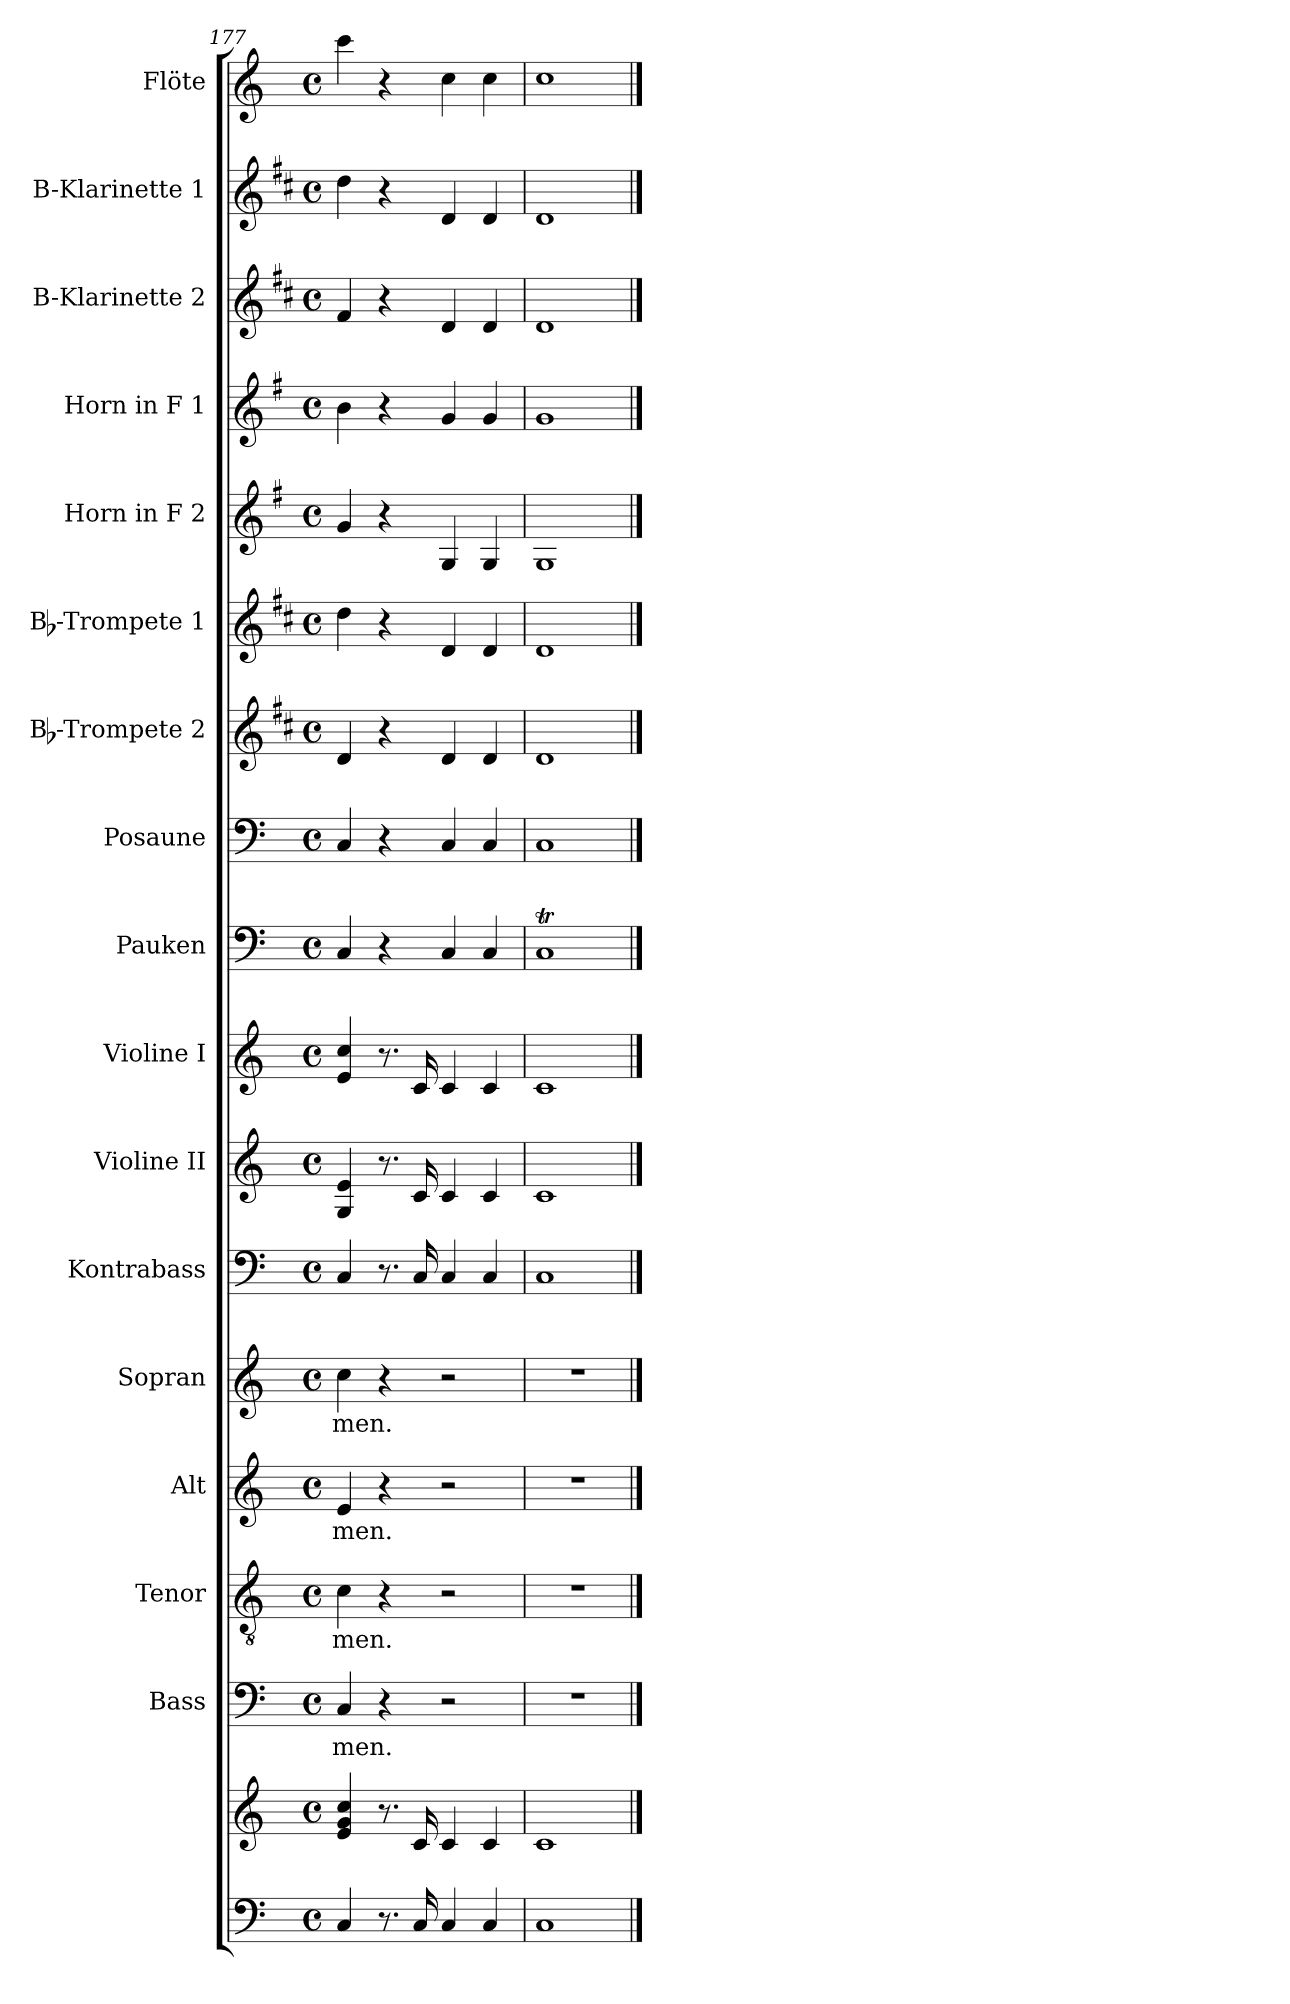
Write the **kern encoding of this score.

**kern	**kern	**kern	**text	**kern	**text	**kern	**text	**kern	**text	**kern	**kern	**kern	**kern	**kern	**kern	**kern	**kern	**kern	**kern	**kern	**kern
*part17	*part17	*part16	*part16	*part15	*part15	*part14	*part14	*part13	*part13	*part12	*part11	*part10	*part9	*part8	*part7	*part6	*part5	*part4	*part3	*part2	*part1
*staff18	*staff17	*staff16	*staff16	*staff15	*staff15	*staff14	*staff14	*staff13	*staff13	*staff12	*staff11	*staff10	*staff9	*staff8	*staff7	*staff6	*staff5	*staff4	*staff3	*staff2	*staff1
*	*	*I"Bass	*	*I"Tenor	*	*I"Alt	*	*I"Sopran	*	*I"Kontrabass	*I"Violine II	*I"Violine I	*I"Pauken	*I"Posaune	*I"Bb-Trompete 2	*I"Bb-Trompete 1	*I"Horn in F 2	*I"Horn in F 1	*I"B-Klarinette 2	*I"B-Klarinette 1	*I"Flöte
*	*	*I'B.	*	*I'T.	*	*I'A.	*	*I'S.	*	*I'Kb.	*I'Vl. II	*I'Vl. I	*I'Pk.	*I'Pos.	*I'Bb Trp. 2	*I'Bb Trp. 1	*I'Hrn. 2	*I'Hrn. 1	*I'B Kl. 2	*I'B Kl. 1	*I'Fl.
*clefF4	*clefG2	*clefF4	*	*clefGv2	*	*clefG2	*	*clefG2	*	*clefF4	*clefG2	*clefG2	*clefF4	*clefF4	*clefG2	*clefG2	*clefG2	*clefG2	*clefG2	*clefG2	*clefG2
*	*	*	*	*	*	*	*	*	*	*ITrd7c12	*	*	*	*	*ITrd1c2	*ITrd1c2	*ITrd4c7	*ITrd4c7	*ITrd1c2	*ITrd1c2	*
*k[]	*k[]	*k[]	*	*k[]	*	*k[]	*	*k[]	*	*k[]	*k[]	*k[]	*k[]	*k[]	*k[]	*k[]	*k[]	*k[]	*k[]	*k[]	*k[]
*C:	*C:	*C:	*	*C:	*	*C:	*	*C:	*	*C:	*C:	*C:	*C:	*C:	*C:	*C:	*C:	*C:	*C:	*C:	*C:
*M4/4	*M4/4	*M4/4	*	*M4/4	*	*M4/4	*	*M4/4	*	*M4/4	*M4/4	*M4/4	*M4/4	*M4/4	*M4/4	*M4/4	*M4/4	*M4/4	*M4/4	*M4/4	*M4/4
*met(c)	*met(c)	*met(c)	*	*met(c)	*	*met(c)	*	*met(c)	*	*met(c)	*met(c)	*met(c)	*met(c)	*met(c)	*met(c)	*met(c)	*met(c)	*met(c)	*met(c)	*met(c)	*met(c)
=177	=177	=177	=177	=177	=177	=177	=177	=177	=177	=177	=177	=177	=177	=177	=177	=177	=177	=177	=177	=177	=177
!	!	!	!LO:LY:b	!	!LO:LY:b	!	!LO:LY:b	!	!LO:LY:b	!	!	!	!	!	!	!	!	!	!	!	!
4C/	4e/ 4g/ 4cc/	4C/	-men.	4c\	-men.	4e/	-men.	4cc\	-men.	4CC/	4G/ 4e/	4e/ 4cc/	4C/	4C/	4c/	4cc\	4c/	4e\	4e/	4cc\	4ccc\
8.r	8.r	4r	.	4r	.	4r	.	4r	.	8.r	8.r	8.r	4r	4r	4r	4r	4r	4r	4r	4r	4r
16C/	16c/	.	.	.	.	.	.	.	.	16CC/	16c/	16c/	.	.	.	.	.	.	.	.	.
4C/	4c/	2r	.	2r	.	2r	.	2r	.	4CC/	4c/	4c/	4C/	4C/	4c/	4c/	4C/	4c/	4c/	4c/	4cc\
4C/	4c/	.	.	.	.	.	.	.	.	4CC/	4c/	4c/	4C/	4C/	4c/	4c/	4C/	4c/	4c/	4c/	4cc\
=178	=178	=178	=178	=178	=178	=178	=178	=178	=178	=178	=178	=178	=178	=178	=178	=178	=178	=178	=178	=178	=178
1C	1c	1r	.	1r	.	1r	.	1r	.	1CC	1c	1c	1CT	1C	1c	1c	1C	1c	1c	1c	1cc
==	==	==	==	==	==	==	==	==	==	==	==	==	==	==	==	==	==	==	==	==	==
*-	*-	*-	*-	*-	*-	*-	*-	*-	*-	*-	*-	*-	*-	*-	*-	*-	*-	*-	*-	*-	*-
